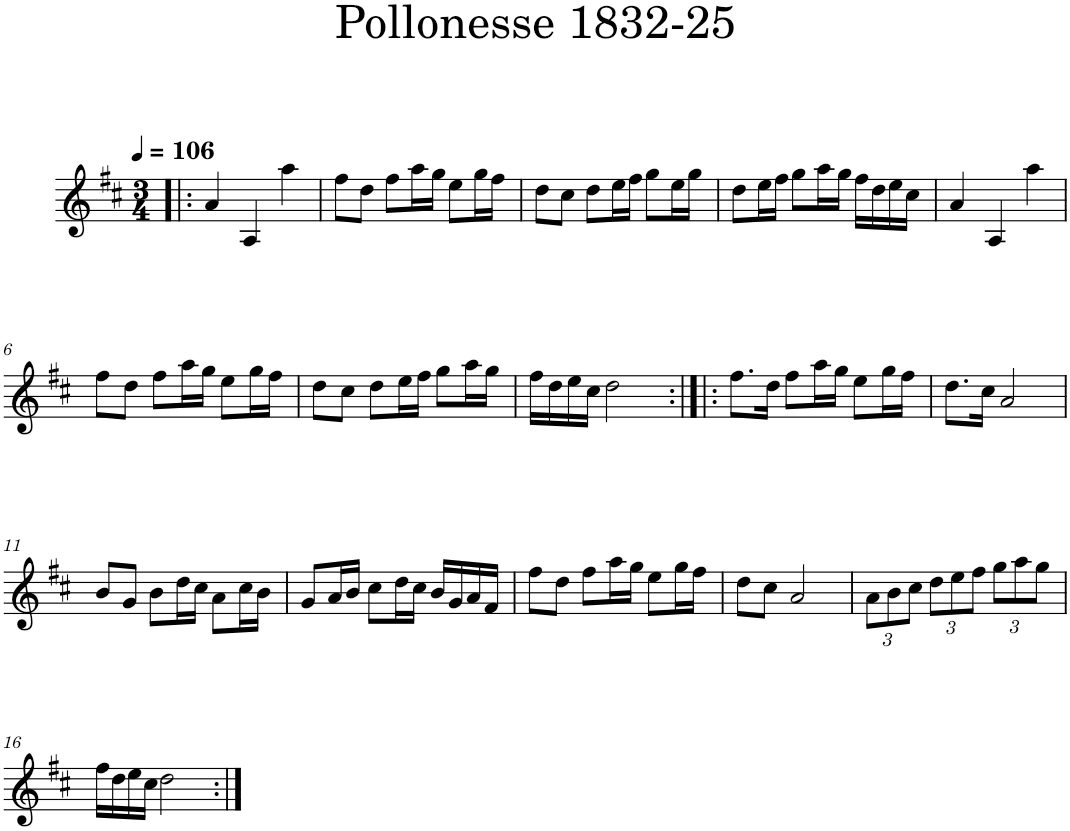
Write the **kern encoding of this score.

**kern
*part1
*staff1
*I"Piano
*I'Pno
*clefG2
*k[f#c#]
*D:
*M3/4
*MM106
=1!|:
4a/
4A/
4aa\
=2
8ff#\L
8dd\J
8ff#\L
16aa\L
16gg\JJ
8ee\L
16gg\L
16ff#\JJ
=3
8dd\L
8cc#\J
8dd\L
16ee\L
16ff#\JJ
8gg\L
16ee\L
16gg\JJ
=4
8dd\L
16ee\L
16ff#\JJ
8gg\L
16aa\L
16gg\JJ
16ff#\LL
16dd\
16ee\
16cc#\JJ
=5
4a/
4A/
4aa\
!!LO:LB:g=z
=6
8ff#\L
8dd\J
8ff#\L
16aa\L
16gg\JJ
8ee\L
16gg\L
16ff#\JJ
=7
8dd\L
8cc#\J
8dd\L
16ee\L
16ff#\JJ
8gg\L
16aa\L
16gg\JJ
=8
16ff#\LL
16dd\
16ee\
16cc#\JJ
2dd\
=9:|!|:
8.ff#\L
16dd\Jk
8ff#\L
16aa\L
16gg\JJ
8ee\L
16gg\L
16ff#\JJ
=10
8.dd\L
16cc#\Jk
2a/
!!LO:LB:g=z
=11
8b/L
8g/J
8b\L
16dd\L
16cc#\JJ
8a\L
16cc#\L
16b\JJ
=12
8g/L
16a/L
16b/JJ
8cc#\L
16dd\L
16cc#\JJ
16b/LL
16g/
16a/
16f#/JJ
=13
8ff#\L
8dd\J
8ff#\L
16aa\L
16gg\JJ
8ee\L
16gg\L
16ff#\JJ
=14
8dd\L
8cc#\J
2a/
=15
*Xbrackettup
12a\L
12b\
12cc#\J
12dd\L
12ee\
12ff#\J
12gg\L
12aa\
12gg\J
!!LO:LB:g=z
=16
16ff#\LL
16dd\
16ee\
16cc#\JJ
2dd\
=:|!
*-
